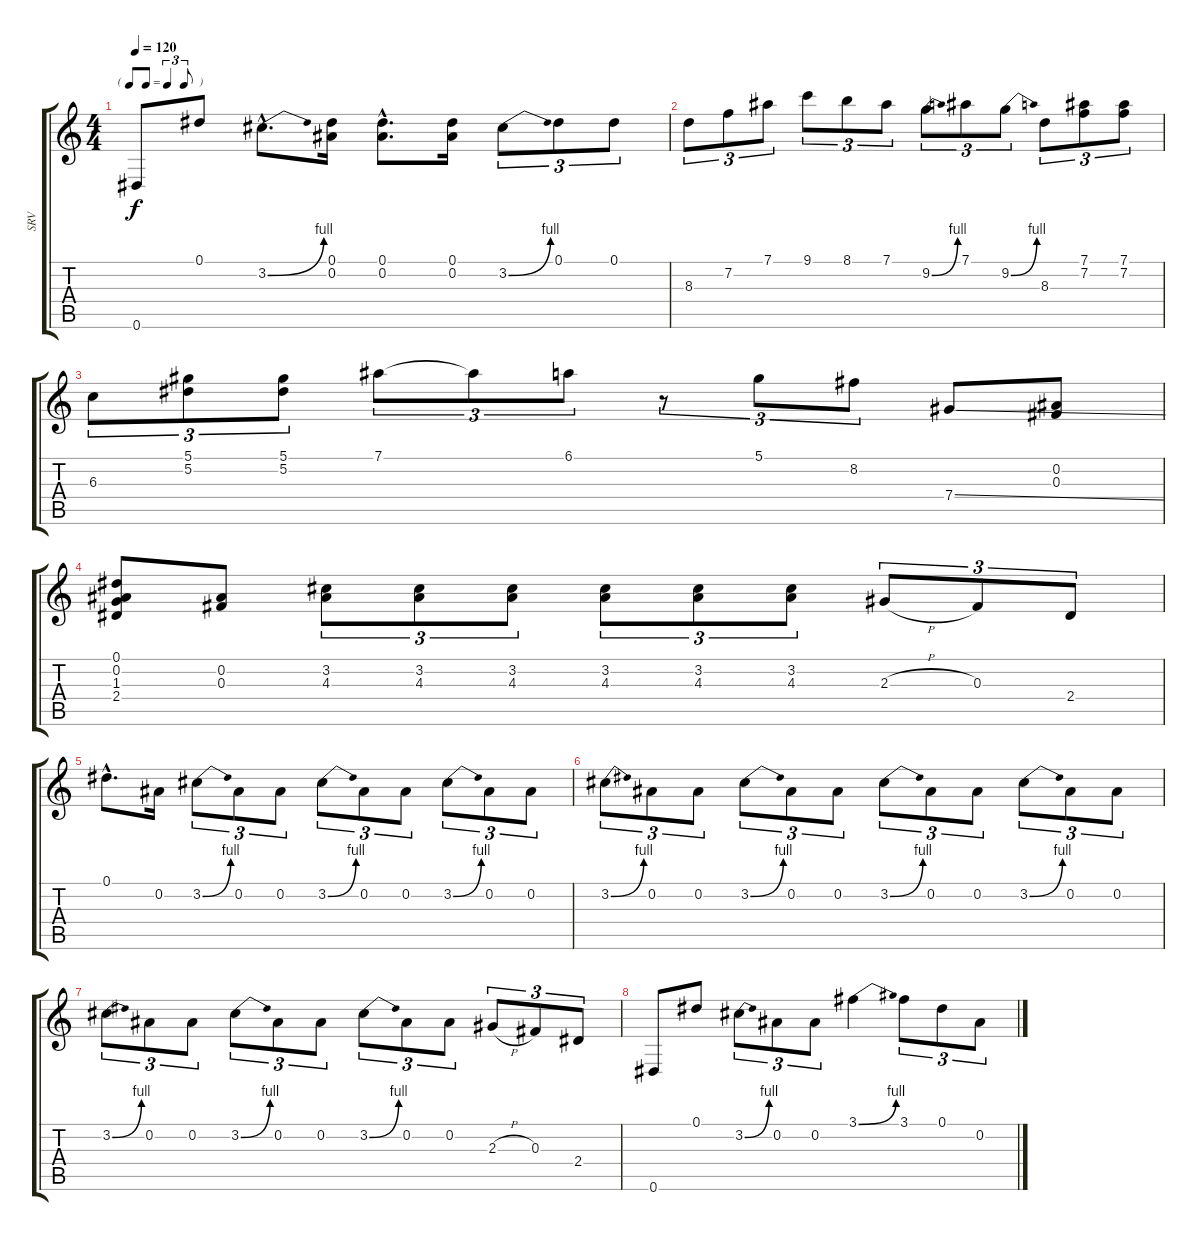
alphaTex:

\track ("SRV" "SRV") {instrument acousticguitarnylon}
\staff {score tabs}
\tuning (Eb4 Bb3 Gb3 Db3 Ab2 Eb2) {hide}
\ts (4 4)
\tf triplet8th
\tempo 120
\clef g2
\ks c
0.6.8{dy f} 0.1.8 3.2{be (bend 0 0 60 4) hac}.8{d} (0.1 0.2).16 (0.1{hac} 0.2{hac}).8{d} (0.1 0.2).16 3.2{be (bend 0 0 60 4)}.8{tu (3 2)} 0.1.8{tu (3 2)} 0.1.8{tu (3 2)} |
8.3.8{tu (3 2)} 7.2.8{tu (3 2)} 7.1.8{tu (3 2)} 9.1.8{tu (3 2)} 8.1.8{tu (3 2)} 7.1.8{tu (3 2)} 9.2{be (bend 0 0 60 4)}.8{tu (3 2)} 7.1.8{tu (3 2)} 9.2{be (bend 0 0 60 4)}.8{tu (3 2)} 8.3.8{tu (3 2)} (7.1 7.2).8{tu (3 2)} (7.1 7.2).8{tu (3 2)} |
6.3.8{tu (3 2)} (5.1 5.2).8{tu (3 2)} (5.1 5.2).8{tu (3 2)} 7.1.8{tu (3 2)} 7.1{t}.8{tu (3 2)} 6.1.8{tu (3 2)} r.8{tu (3 2)} 5.1.8{tu (3 2)} 8.2.8{tu (3 2)} 7.4{ss}.8 (0.2 0.3).8 |
(0.1 0.2 1.3 2.4).8 (0.2 0.3).8 (3.2 4.3).8{tu (3 2)} (3.2 4.3).8{tu (3 2)} (3.2 4.3).8{tu (3 2)} (3.2 4.3).8{tu (3 2)} (3.2 4.3).8{tu (3 2)} (3.2 4.3).8{tu (3 2)} 2.3{h}.8{tu (3 2)} 0.3.8{tu (3 2)} 2.4.8{tu (3 2)} |
0.1{hac}.8{d} 0.2.16 3.2{be (bend 0 0 60 4)}.8{tu (3 2)} 0.2.8{tu (3 2)} 0.2.8{tu (3 2)} 3.2{be (bend 0 0 60 4)}.8{tu (3 2)} 0.2.8{tu (3 2)} 0.2.8{tu (3 2)} 3.2{be (bend 0 0 60 4)}.8{tu (3 2)} 0.2.8{tu (3 2)} 0.2.8{tu (3 2)} |
3.2{be (bend 0 0 60 4)}.8{tu (3 2)} 0.2.8{tu (3 2)} 0.2.8{tu (3 2)} 3.2{be (bend 0 0 60 4)}.8{tu (3 2)} 0.2.8{tu (3 2)} 0.2.8{tu (3 2)} 3.2{be (bend 0 0 60 4)}.8{tu (3 2)} 0.2.8{tu (3 2)} 0.2.8{tu (3 2)} 3.2{be (bend 0 0 60 4)}.8{tu (3 2)} 0.2.8{tu (3 2)} 0.2.8{tu (3 2)} |
3.2{be (bend 0 0 60 4)}.8{tu (3 2)} 0.2.8{tu (3 2)} 0.2.8{tu (3 2)} 3.2{be (bend 0 0 60 4)}.8{tu (3 2)} 0.2.8{tu (3 2)} 0.2.8{tu (3 2)} 3.2{be (bend 0 0 60 4)}.8{tu (3 2)} 0.2.8{tu (3 2)} 0.2.8{tu (3 2)} 2.3{h}.8{tu (3 2)} 0.3.8{tu (3 2)} 2.4.8{tu (3 2)} |
0.6.8 0.1.8 3.2{be (bend 0 0 60 4)}.8{tu (3 2)} 0.2.8{tu (3 2)} 0.2.8{tu (3 2)} 3.1{be (bend 0 0 60 4)}.4 3.1.8{tu (3 2)} 0.1.8{tu (3 2)} 0.2.8{tu (3 2)}
